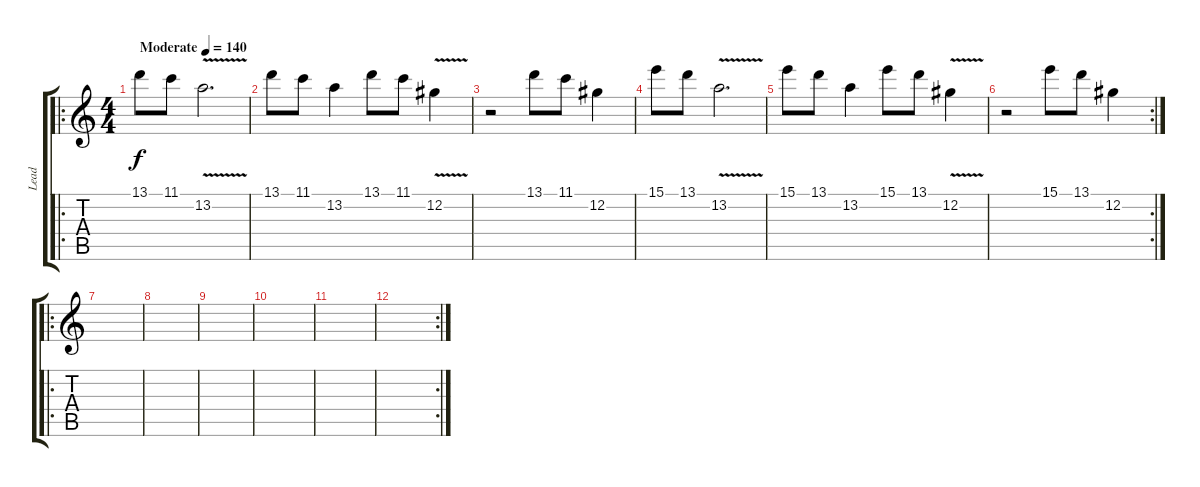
\track ("Lead" "Lead") {instrument distortionguitar}
\staff {score tabs}
\tuning (Db4 Ab3 E3 B2 Gb2 B1) {hide}
\ro
\ts (4 4)
\tempo (140 "Moderate")
\clef g2
\ks c
13.1.8{dy f instrument distortionguitar} 11.1.8 13.2{v}.2{d} |
13.1.8 11.1.8 13.2.4 13.1.8 11.1.8 12.2{v}.4 |
r.2 13.1.8 11.1.8 12.2.4 |
15.1.8 13.1.8 13.2{v}.2{d} |
15.1.8 13.1.8 13.2.4 15.1.8 13.1.8 12.2{v}.4 |
\rc 2
r.2 15.1.8 13.1.8 12.2.4 |
\ro
|
|
|
|
|
\rc 2
